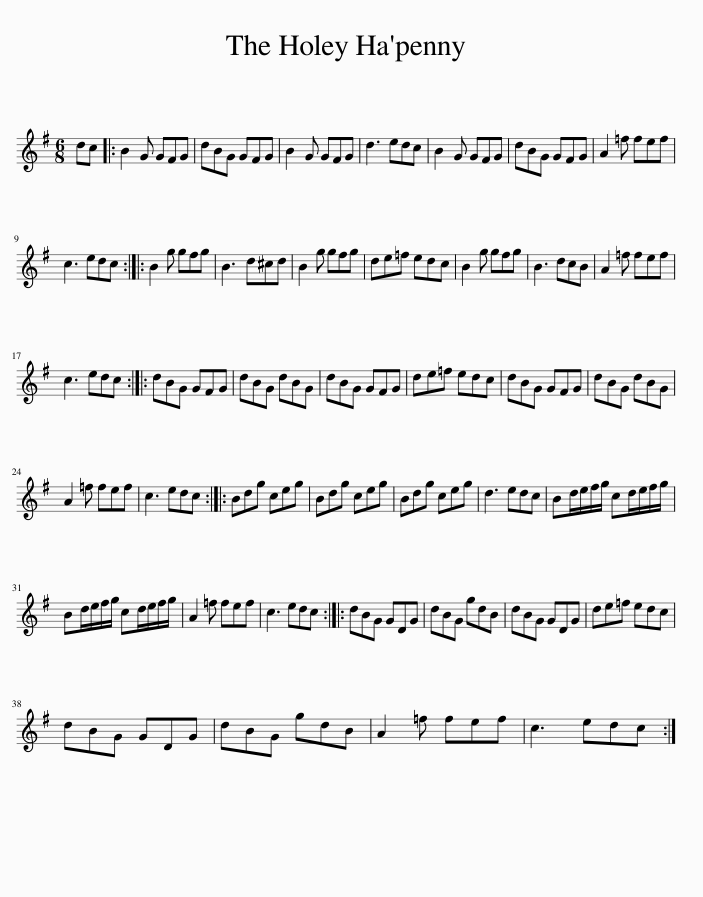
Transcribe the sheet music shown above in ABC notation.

X:1
L:1/8
M:6/8
I:linebreak $
K:G
V:1 treble
V:1
 dc |: B2 G GFG | dBG GFG | B2 G GFG | d3 edc | %5
 B2 G GFG | dBG GFG | A2 =f fef |$ c3 edc :: B2 g gfg | %10
 B3 d^cd | B2 g gfg | de=f edc | B2 g gfg | B3 dcB | %15
 A2 =f fef |$ c3 edc :: dBG GFG | dBG dBG | dBG GFG | %20
 de=f edc | dBG GFG | dBG dBG |$ A2 =f fef | c3 edc :: %25
 Bdg ceg | Bdg ceg | Bdg ceg | d3 edc | Bd/e/f/g/ cd/e/f/g/ |$ %30
 Bd/e/f/g/ cd/e/f/g/ | A2 =f fef | c3 edc :: dBG GDG | dBG gdB | %35
 dBG GDG | de=f edc |$ dBG GDG | dBG gdB | A2 =f fef | %40
 c3 edc :| %41
